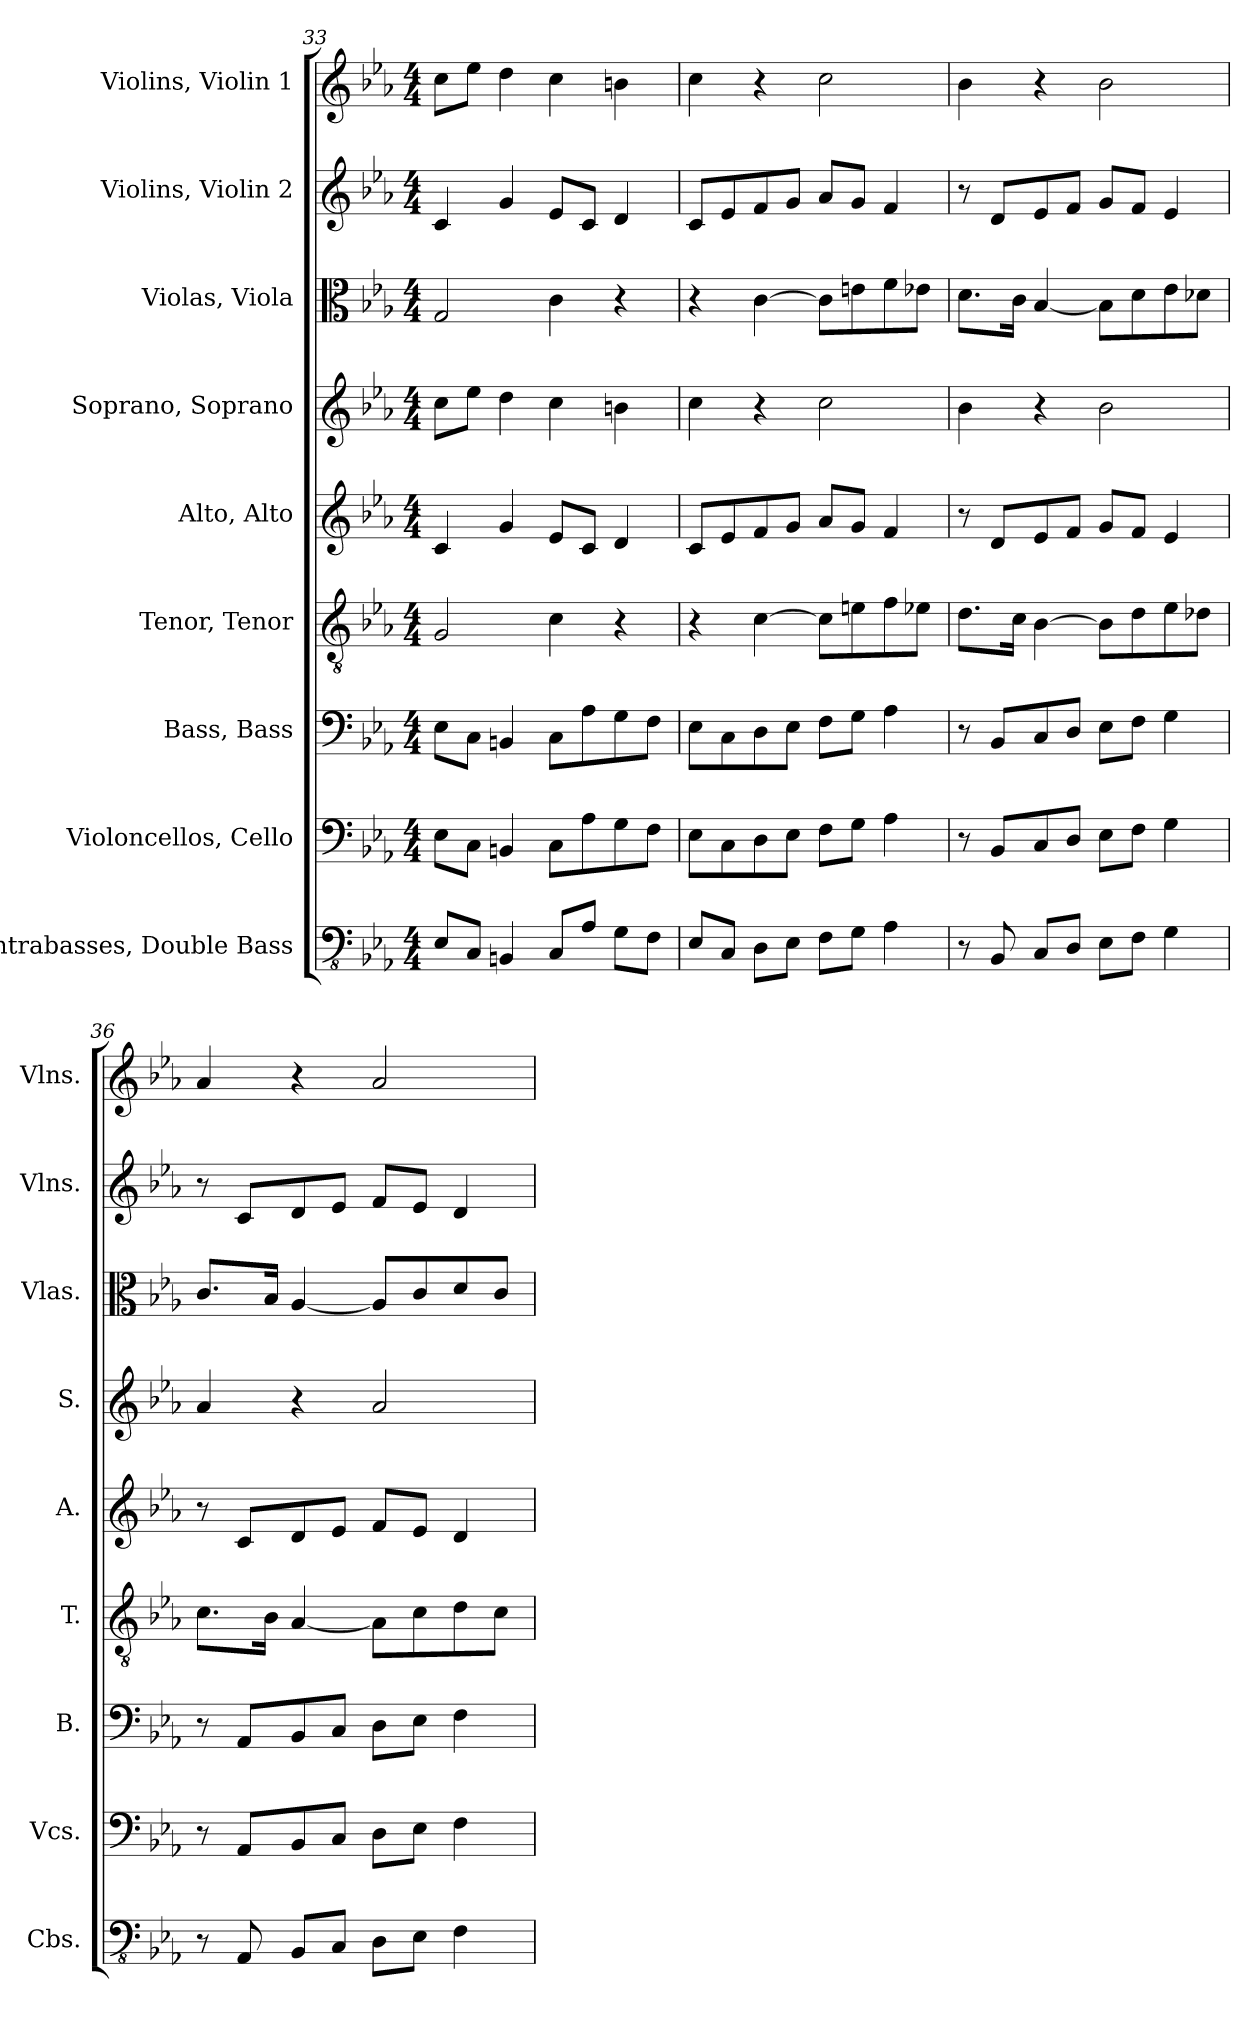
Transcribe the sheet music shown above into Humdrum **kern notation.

**kern	**kern	**kern	**kern	**kern	**kern	**kern	**kern	**kern
*part9	*part8	*part7	*part6	*part5	*part4	*part3	*part2	*part1
*staff9	*staff8	*staff7	*staff6	*staff5	*staff4	*staff3	*staff2	*staff1
*I"Contrabasses, Double Bass	*I"Violoncellos, Cello	*I"Bass, Bass	*I"Tenor, Tenor	*I"Alto, Alto	*I"Soprano, Soprano	*I"Violas, Viola	*I"Violins, Violin 2	*I"Violins, Violin 1
*I'Cbs.	*I'Vcs.	*I'B.	*I'T.	*I'A.	*I'S.	*I'Vlas.	*I'Vlns.	*I'Vlns.
!!LO:PB:g=z
*clefFv4	*clefF4	*clefF4	*clefGv2	*clefG2	*clefG2	*clefC3	*clefG2	*clefG2
*k[b-e-a-]	*k[b-e-a-]	*k[b-e-a-]	*k[b-e-a-]	*k[b-e-a-]	*k[b-e-a-]	*k[b-e-a-]	*k[b-e-a-]	*k[b-e-a-]
*M4/4	*M4/4	*M4/4	*M4/4	*M4/4	*M4/4	*M4/4	*M4/4	*M4/4
=33	=33	=33	=33	=33	=33	=33	=33	=33
8EE-/L	8E-\L	8E-\L	2G/	4c/	8cc\L	2G/	4c/	8cc\L
8CC/J	8C\J	8C\J	.	.	8ee-\J	.	.	8ee-\J
4BBBn/	4BBn/	4BBn/	.	4g/	4dd\	.	4g/	4dd\
8CC/L	8C\L	8C\L	4c\	8e-/L	4cc\	4c\	8e-/L	4cc\
8AA-/J	8A-\	8A-\	.	8c/J	.	.	8c/J	.
8GG\L	8G\	8G\	4r	4d/	4bn\	4r	4d/	4bn\
8FF\J	8F\J	8F\J	.	.	.	.	.	.
=34	=34	=34	=34	=34	=34	=34	=34	=34
8EE-/L	8E-\L	8E-\L	4r	8c/L	4cc\	4r	8c/L	4cc\
8CC/J	8C\	8C\	.	8e-/	.	.	8e-/	.
8DD\L	8D\	8D\	[4c\	8f/	4r	[4c\	8f/	4r
8EE-\J	8E-\J	8E-\J	.	8g/J	.	.	8g/J	.
8FF\L	8F\L	8F\L	8c\L]	8a-/L	2cc\	8c\L]	8a-/L	2cc\
8GG\J	8G\J	8G\J	8en\	8g/J	.	8en\	8g/J	.
4AA-\	4A-\	4A-\	8f\	4f/	.	8f\	4f/	.
.	.	.	8e-X\J	.	.	8e-X\J	.	.
=35	=35	=35	=35	=35	=35	=35	=35	=35
8r	8r	8r	8.d\L	8r	4b-\	8.d\L	8r	4b-\
8BBB-/	8BB-/L	8BB-/L	.	8d/L	.	.	8d/L	.
.	.	.	16c\Jk	.	.	16c\Jk	.	.
8CC/L	8C/	8C/	[4B-\	8e-/	4r	[4B-/	8e-/	4r
8DD/J	8D/J	8D/J	.	8f/J	.	.	8f/J	.
8EE-\L	8E-\L	8E-\L	8B-\L]	8g/L	2b-\	8B-\L]	8g/L	2b-\
8FF\J	8F\J	8F\J	8d\	8f/J	.	8d\	8f/J	.
4GG\	4G\	4G\	8e-\	4e-/	.	8e-\	4e-/	.
.	.	.	8d-X\J	.	.	8d-X\J	.	.
=36	=36	=36	=36	=36	=36	=36	=36	=36
8r	8r	8r	8.c\L	8r	4a-/	8.c/L	8r	4a-/
8AAA-/	8AA-/L	8AA-/L	.	8c/L	.	.	8c/L	.
.	.	.	16B-\Jk	.	.	16B-/Jk	.	.
8BBB-/L	8BB-/	8BB-/	[4A-/	8d/	4r	[4A-/	8d/	4r
8CC/J	8C/J	8C/J	.	8e-/J	.	.	8e-/J	.
8DD\L	8D\L	8D\L	8A-\L]	8f/L	2a-/	8A-/L]	8f/L	2a-/
8EE-\J	8E-\J	8E-\J	8c\	8e-/J	.	8c/	8e-/J	.
4FF\	4F\	4F\	8d\	4d/	.	8d/	4d/	.
.	.	.	8c\J	.	.	8c/J	.	.
=	=	=	=	=	=	=	=	=
*-	*-	*-	*-	*-	*-	*-	*-	*-
